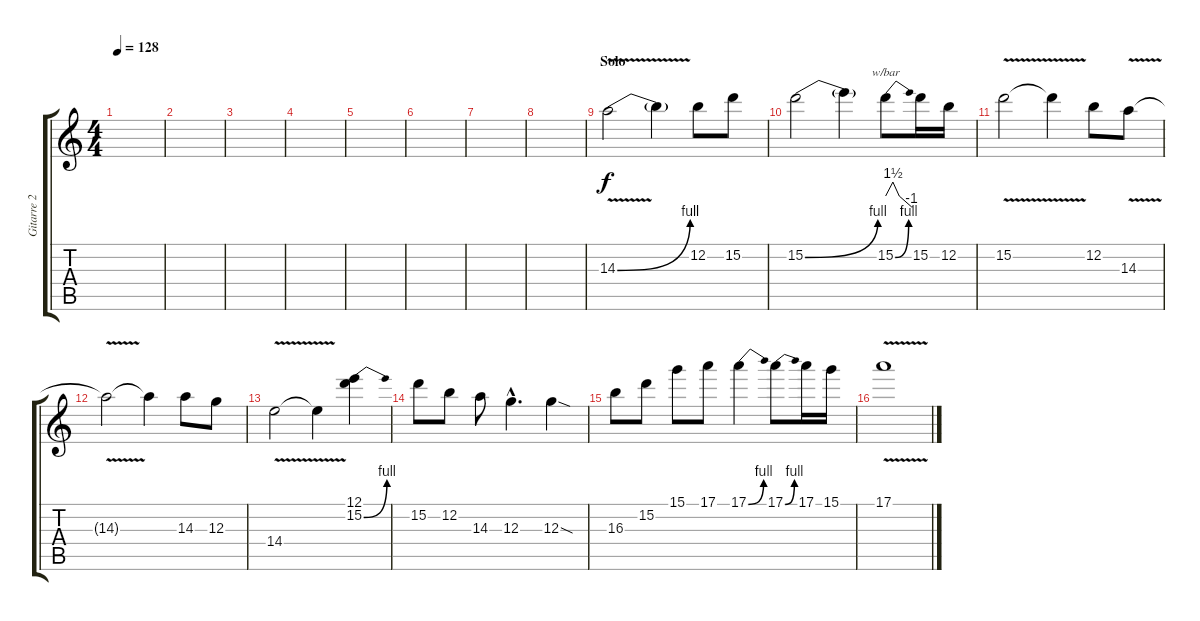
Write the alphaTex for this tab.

\track ("Gitarre 2" "Gitarre 2") {instrument electricguitarclean}
\staff {score tabs}
\tuning (E4 B3 G3 D3 A2 E2) {hide}
\ts (4 4)
\tempo 128
\clef g2
\ks c
|
|
|
|
|
|
|
|
\section ("" "Solo")
14.3{be (bend 0 0 60 4) v}.2{volume 13 balance 16 instrument overdrivenguitar} 14.3{t}.4 12.2.8 15.2.8 |
15.2{be (bend 0 0 60 4)}.2 15.2{t}.4 15.2{be (bend 0 0 60 4)}.8{tbe (custom default 0 0 16 6 30 0 57 -4 60 -4)} 15.2.16 12.2.16 |
15.2{v}.2 15.2{t}.4 12.2.8 14.3{v}.8 |
14.3{t}.2 14.3{t}.4 14.3.8 12.3.8 |
14.4{v}.2{balance 0} 14.4{t}.4 (12.1 15.2{be (bend 0 0 60 4)}).4 |
15.2.8 12.2.8 14.3.8 12.3{hac}.4{d} 12.3{sod}.4 |
16.3.8 15.2.8 15.1.8 17.1.8 17.1{be (bend 0 0 60 4)}.4 17.1{be (bend 0 0 60 4)}.8 17.1.16 15.1.16 |
17.1{v}.1{volume 0}
